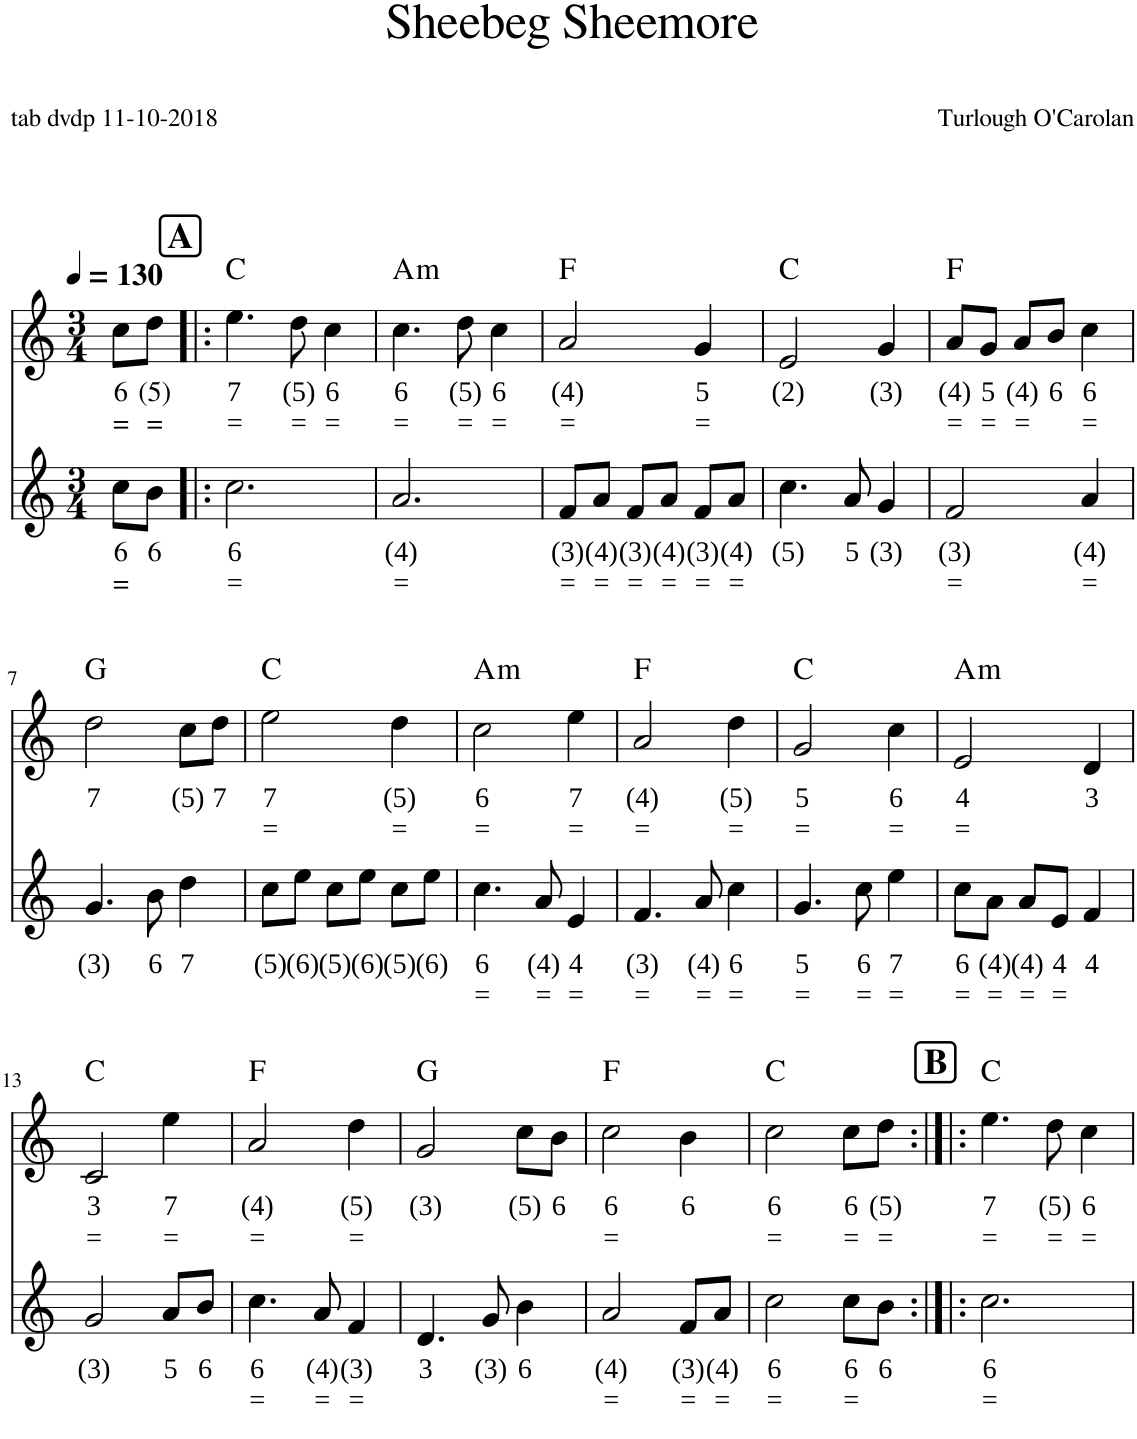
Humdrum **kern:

**kern	**text	**text	**kern	**text	**text	**harte
*part2	*part2	*part2	*part1	*part1	*part1	*part1
*staff2	*staff2	*staff2	*staff1	*staff1	*staff1	*
*I"Viool	*	*	*I"Viool	*	*	*
*clefG2	*	*	*clefG2	*	*	*
*k[]	*	*	*k[]	*	*	*
*M3/4	*	*	*M3/4	*	*	*
*MM130	*	*	*MM130	*	*	*
=1	=1	=1	=1	=1	=1	=1
!	!LO:LY:b	!LO:LY:b	!	!LO:LY:b	!LO:LY:b	!
8cc\L	6	=	8cc\L	6	=	.
!	!LO:LY:b	!	!	!LO:LY:b	!LO:LY:b	!
8b\J	6	.	8dd\J	(5)	=	.
!!LO:REH:place=s1:a:B:cj:fs=14:t=A
=2!|:	=2!|:	=2!|:	=2!|:	=2!|:	=2!|:	=2!|:
!	!LO:LY:b	!LO:LY:b	!	!LO:LY:b	!LO:LY:b	!LO:H:kt=N.C.
2.cc\	6	=	4.ee\	7	=	N
!	!	!	!	!LO:LY:b	!LO:LY:b	!
.	.	.	8dd\	(5)	=	.
!	!	!	!	!LO:LY:b	!LO:LY:b	!
.	.	.	4cc\	6	=	.
=3	=3	=3	=3	=3	=3	=3
!	!LO:LY:b	!LO:LY:b	!	!LO:LY:b	!LO:LY:b	!LO:H:kt=m
2.a/	(4)	=	4.cc\	6	=	A:min
!	!	!	!	!LO:LY:b	!LO:LY:b	!
.	.	.	8dd\	(5)	=	.
!	!	!	!	!LO:LY:b	!LO:LY:b	!
.	.	.	4cc\	6	=	.
=4	=4	=4	=4	=4	=4	=4
!	!LO:LY:b	!LO:LY:b	!	!LO:LY:b	!LO:LY:b	!LO:H:kt=N.C.
8f/L	(3)	=	2a/	(4)	=	N
!	!LO:LY:b	!LO:LY:b	!	!	!	!
8a/J	(4)	=	.	.	.	.
!	!LO:LY:b	!LO:LY:b	!	!	!	!
8f/L	(3)	=	.	.	.	.
!	!LO:LY:b	!LO:LY:b	!	!	!	!
8a/J	(4)	=	.	.	.	.
!	!LO:LY:b	!LO:LY:b	!	!LO:LY:b	!LO:LY:b	!
8f/L	(3)	=	4g/	5	=	.
!	!LO:LY:b	!LO:LY:b	!	!	!	!
8a/J	(4)	=	.	.	.	.
=5	=5	=5	=5	=5	=5	=5
!	!LO:LY:b	!	!	!LO:LY:b	!	!LO:H:kt=N.C.
4.cc\	(5)	.	2e/	(2)	.	N
!	!LO:LY:b	!	!	!	!	!
8a/	5	.	.	.	.	.
!	!LO:LY:b	!	!	!LO:LY:b	!	!
4g/	(3)	.	4g/	(3)	.	.
=6	=6	=6	=6	=6	=6	=6
!	!LO:LY:b	!LO:LY:b	!	!LO:LY:b	!LO:LY:b	!LO:H:kt=N.C.
2f/	(3)	=	8a/L	(4)	=	N
!	!	!	!	!LO:LY:b	!LO:LY:b	!
.	.	.	8g/J	5	=	.
!	!	!	!	!LO:LY:b	!LO:LY:b	!
.	.	.	8a/L	(4)	=	.
!	!	!	!	!LO:LY:b	!	!
.	.	.	8b/J	6	.	.
!	!LO:LY:b	!LO:LY:b	!	!LO:LY:b	!LO:LY:b	!
4a/	(4)	=	4cc\	6	=	.
!!LO:LB:g=z
=7	=7	=7	=7	=7	=7	=7
!	!LO:LY:b	!	!	!LO:LY:b	!	!LO:H:kt=N.C.
4.g/	(3)	.	2dd\	7	.	N
!	!LO:LY:b	!	!	!	!	!
8b\	6	.	.	.	.	.
!	!LO:LY:b	!	!	!LO:LY:b	!	!
4dd\	7	.	8cc\L	(5)	.	.
!	!	!	!	!LO:LY:b	!	!
.	.	.	8dd\J	7	.	.
=8	=8	=8	=8	=8	=8	=8
!	!LO:LY:b	!	!	!LO:LY:b	!LO:LY:b	!LO:H:kt=N.C.
8cc\L	(5)	.	2ee\	7	=	N
!	!LO:LY:b	!	!	!	!	!
8ee\J	(6)	.	.	.	.	.
!	!LO:LY:b	!	!	!	!	!
8cc\L	(5)	.	.	.	.	.
!	!LO:LY:b	!	!	!	!	!
8ee\J	(6)	.	.	.	.	.
!	!LO:LY:b	!	!	!LO:LY:b	!LO:LY:b	!
8cc\L	(5)	.	4dd\	(5)	=	.
!	!LO:LY:b	!	!	!	!	!
8ee\J	(6)	.	.	.	.	.
=9	=9	=9	=9	=9	=9	=9
!	!LO:LY:b	!LO:LY:b	!	!LO:LY:b	!LO:LY:b	!LO:H:kt=m
4.cc\	6	=	2cc\	6	=	A:min
!	!LO:LY:b	!LO:LY:b	!	!	!	!
8a/	(4)	=	.	.	.	.
!	!LO:LY:b	!LO:LY:b	!	!LO:LY:b	!LO:LY:b	!
4e/	4	=	4ee\	7	=	.
=10	=10	=10	=10	=10	=10	=10
!	!LO:LY:b	!LO:LY:b	!	!LO:LY:b	!LO:LY:b	!LO:H:kt=N.C.
4.f/	(3)	=	2a/	(4)	=	N
!	!LO:LY:b	!LO:LY:b	!	!	!	!
8a/	(4)	=	.	.	.	.
!	!LO:LY:b	!LO:LY:b	!	!LO:LY:b	!LO:LY:b	!
4cc\	6	=	4dd\	(5)	=	.
=11	=11	=11	=11	=11	=11	=11
!	!LO:LY:b	!LO:LY:b	!	!LO:LY:b	!LO:LY:b	!LO:H:kt=N.C.
4.g/	5	=	2g/	5	=	N
!	!LO:LY:b	!LO:LY:b	!	!	!	!
8cc\	6	=	.	.	.	.
!	!LO:LY:b	!LO:LY:b	!	!LO:LY:b	!LO:LY:b	!
4ee\	7	=	4cc\	6	=	.
=12	=12	=12	=12	=12	=12	=12
!	!LO:LY:b	!LO:LY:b	!	!LO:LY:b	!LO:LY:b	!LO:H:kt=m
8cc\L	6	=	2e/	4	=	A:min
!	!LO:LY:b	!LO:LY:b	!	!	!	!
8a\J	(4)	=	.	.	.	.
!	!LO:LY:b	!LO:LY:b	!	!	!	!
8a/L	(4)	=	.	.	.	.
!	!LO:LY:b	!LO:LY:b	!	!	!	!
8e/J	4	=	.	.	.	.
!	!LO:LY:b	!	!	!LO:LY:b	!	!
4f/	4	.	4d/	3	.	.
!!LO:LB:g=z
=13	=13	=13	=13	=13	=13	=13
!	!LO:LY:b	!	!	!LO:LY:b	!LO:LY:b	!LO:H:kt=N.C.
2g/	(3)	.	2c/	3	=	N
!	!LO:LY:b	!	!	!LO:LY:b	!LO:LY:b	!
8a/L	5	.	4ee\	7	=	.
!	!LO:LY:b	!	!	!	!	!
8b/J	6	.	.	.	.	.
=14	=14	=14	=14	=14	=14	=14
!	!LO:LY:b	!LO:LY:b	!	!LO:LY:b	!LO:LY:b	!LO:H:kt=N.C.
4.cc\	6	=	2a/	(4)	=	N
!	!LO:LY:b	!LO:LY:b	!	!	!	!
8a/	(4)	=	.	.	.	.
!	!LO:LY:b	!LO:LY:b	!	!LO:LY:b	!LO:LY:b	!
4f/	(3)	=	4dd\	(5)	=	.
=15	=15	=15	=15	=15	=15	=15
!	!LO:LY:b	!	!	!LO:LY:b	!	!LO:H:kt=N.C.
4.d/	3	.	2g/	(3)	.	N
!	!LO:LY:b	!	!	!	!	!
8g/	(3)	.	.	.	.	.
!	!LO:LY:b	!	!	!LO:LY:b	!	!
4b\	6	.	8cc\L	(5)	.	.
!	!	!	!	!LO:LY:b	!	!
.	.	.	8b\J	6	.	.
=16	=16	=16	=16	=16	=16	=16
!	!LO:LY:b	!LO:LY:b	!	!LO:LY:b	!LO:LY:b	!LO:H:kt=N.C.
2a/	(4)	=	2cc\	6	=	N
!	!LO:LY:b	!LO:LY:b	!	!LO:LY:b	!	!
8f/L	(3)	=	4b\	6	.	.
!	!LO:LY:b	!LO:LY:b	!	!	!	!
8a/J	(4)	=	.	.	.	.
=17	=17	=17	=17	=17	=17	=17
!	!LO:LY:b	!LO:LY:b	!	!LO:LY:b	!LO:LY:b	!LO:H:kt=N.C.
2cc\	6	=	2cc\	6	=	N
!	!LO:LY:b	!LO:LY:b	!	!LO:LY:b	!LO:LY:b	!
8cc\L	6	=	8cc\L	6	=	.
!	!LO:LY:b	!	!	!LO:LY:b	!LO:LY:b	!
8b\J	6	.	8dd\J	(5)	=	.
!!LO:REH:place=s1:a:B:cj:fs=14:t=B
=18:|!|:	=18:|!|:	=18:|!|:	=18:|!|:	=18:|!|:	=18:|!|:	=18:|!|:
!	!LO:LY:b	!LO:LY:b	!	!LO:LY:b	!LO:LY:b	!LO:H:kt=N.C.
2.cc\	6	=	4.ee\	7	=	N
!	!	!	!	!LO:LY:b	!LO:LY:b	!
.	.	.	8dd\	(5)	=	.
!	!	!	!	!LO:LY:b	!LO:LY:b	!
.	.	.	4cc\	6	=	.
=	=	=	=	=	=	=
*-	*-	*-	*-	*-	*-	*-
